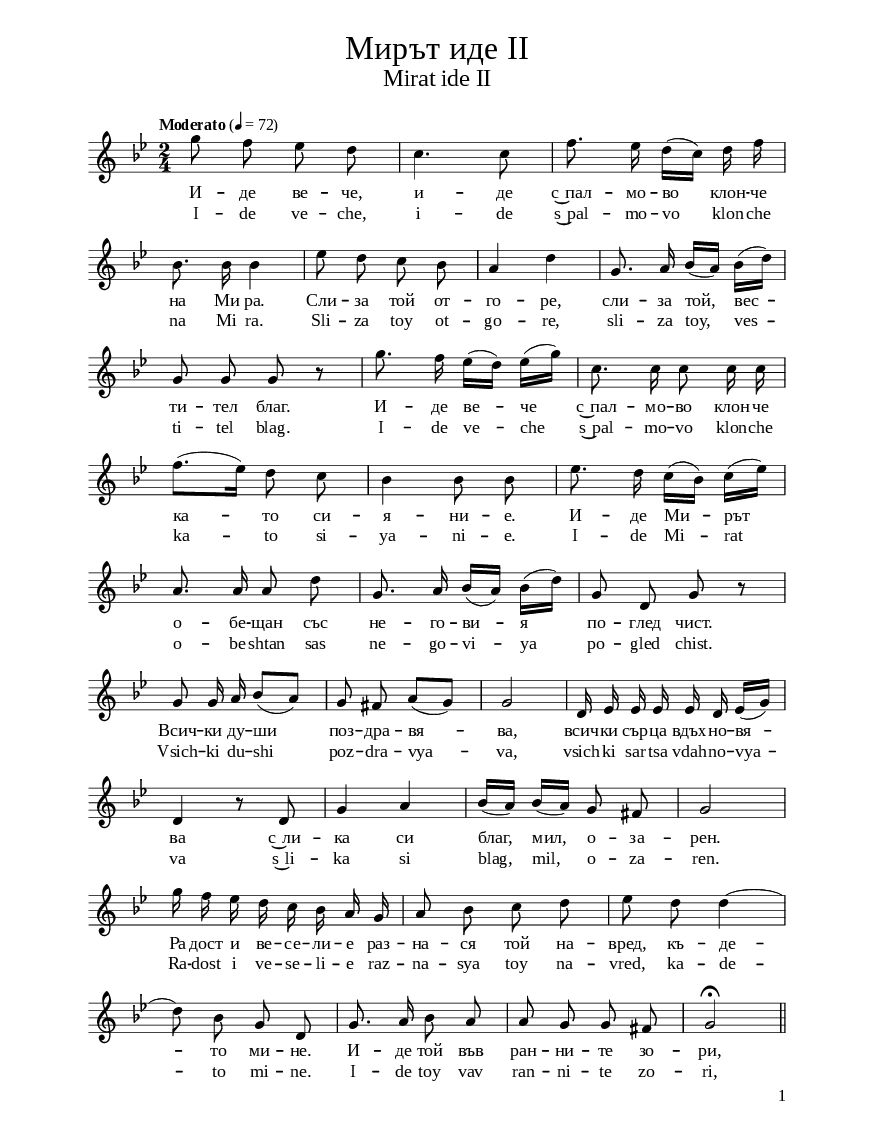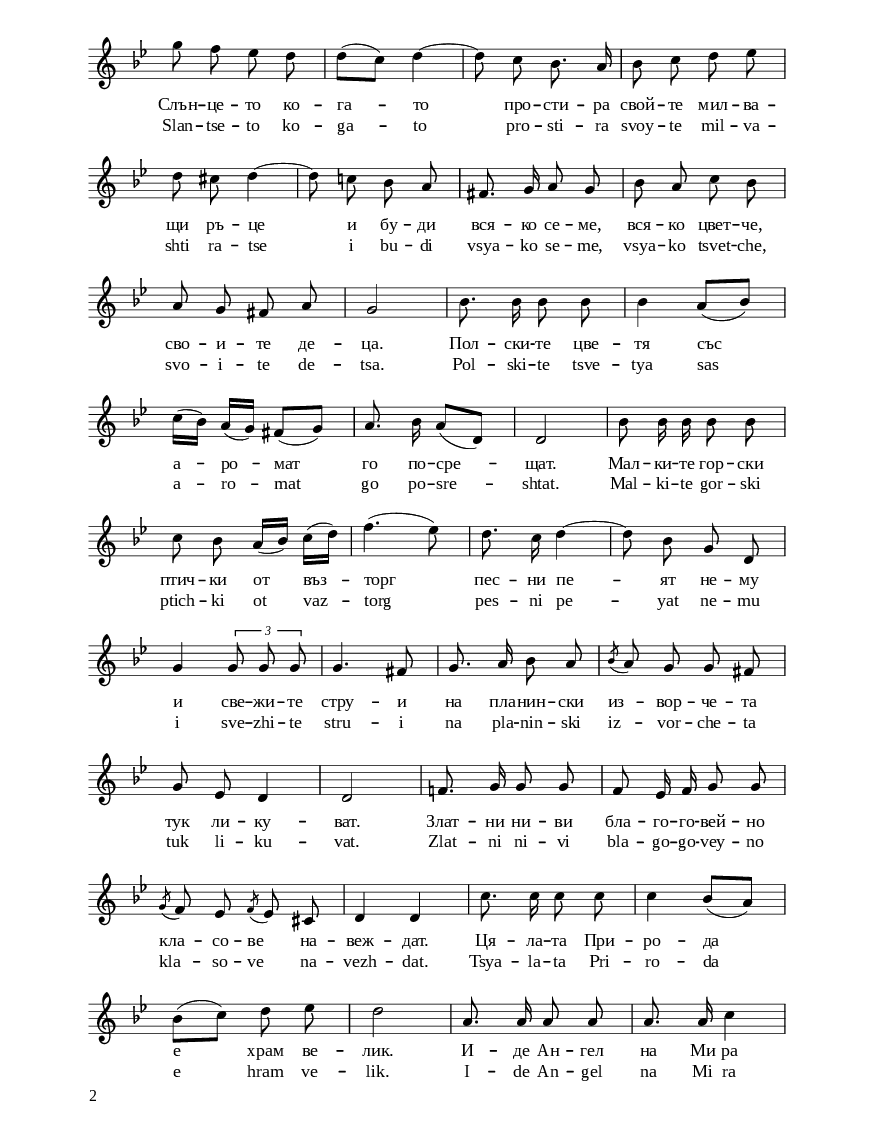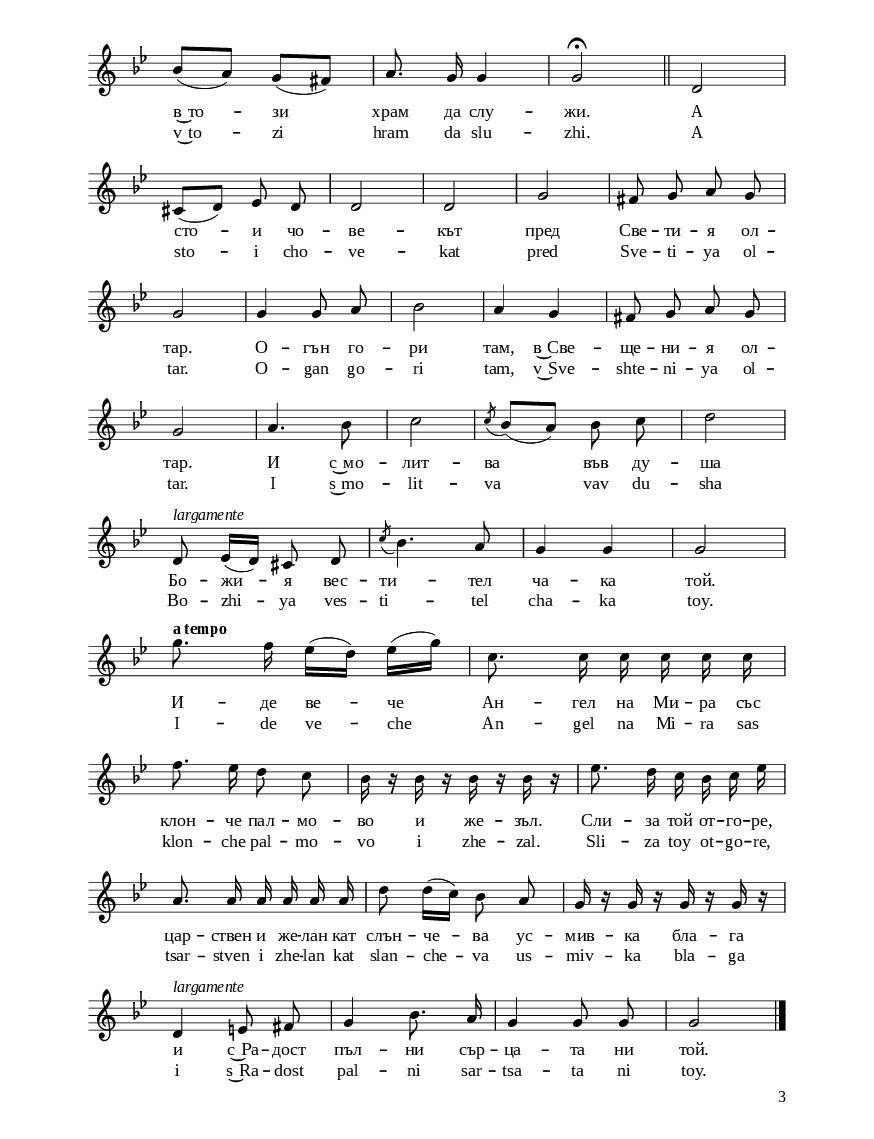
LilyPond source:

\version "2.24.0"

% include paper part and global functions
\include "include/globals.ily"

\bookpart {
  \label #'ref039
  \tocItem \markup " "
  \include "include/bookpart-paper.ily"
  \score {
    \include "include/score-layout.ily"

    \new Voice \relative c' {
      \clef treble
      \key bes \major
      \time 2/4
      \tempoFunc "Moderato" 4 "72"
      \autoBeamOff
      g''8 f ees d | \noBreak
      c4. c8 | \noBreak
      f8. ees16 d([c]) d f | \break

      bes,8. bes16 bes4 | \noBreak
      ees8 d c bes | \noBreak
      a4 d | \noBreak
      g,8. a16 bes([a]) bes ([d]) | \break

      g,8 g g r | \noBreak
      g'8. f16 ees([d]) ees([g]) | \noBreak
      c,8. c16 c8 c16 c | \break

      f8.([ees16]) d8 c | \noBreak
      bes4 bes8 bes | \noBreak
      ees8. d16 c([bes]) c([ees]) | \break

      a,8. a16 a8 d | \noBreak
      g,8. a16 bes([a]) bes([d]) | \noBreak
      g,8 d g r | \break

      g8 g16 a bes8([a]) | \noBreak
      g fis a([g]) | \noBreak
      g2 | \noBreak
      d16 ees ees ees ees d ees([g]) | \break

      d4 r8 d | \noBreak
      g4 a | \noBreak
      bes16 ([a]) bes ([a]) g8 fis | \noBreak
      g2 | \break

      g'16 f ees d c bes a g | \noBreak
      a8 bes c d | \noBreak
      ees d d4~ | \break

      d8 bes g d | \noBreak
      g8. a16 bes8 a | \noBreak
      a g g fis | \noBreak
      g2\fermata | \bar "||" \break

      g'8 f ees d | \noBreak
      d([c]) d4~ | \noBreak
      d8 c bes8. a16 | \noBreak
      bes8 c d ees | \break

      d cis d4~ | \noBreak
      d8 c! bes a | \noBreak
      fis8. g16 a8 g | \noBreak
      bes a c bes | \break

      a g fis a | \noBreak
      g2 | \noBreak
      bes8. bes16 bes8 bes | \noBreak
      bes4 a8([bes]) | \break

      c16([bes]) a([g]) fis8([g]) | \noBreak
      a8. bes16 a8([d,]) | \noBreak
      d2 | \noBreak
      bes'8 bes16 bes bes8 bes | \break

      c bes a16([bes]) c([d]) | \noBreak
      f4.(ees8) | \noBreak
      d8. c16 d4~ | \noBreak
      d8 bes g d | \break

      g4 \times 2/3 { g8 g g }  | \noBreak
      g4. fis8 | \noBreak
      g8. a16 bes8 a | \noBreak
      \acciaccatura { bes } a g g fis | \break

      g ees d4 | \noBreak
      d2 | \noBreak
      f!8. g16 g8 g | \noBreak
      f ees16 f g8 g | \break

      \acciaccatura { g } f ees \acciaccatura { f } ees  cis | \noBreak
      d4 d | \noBreak
      c'8. c16 c8 c | \noBreak
      c4 bes8([a]) | \break

      bes([c]) d ees | \noBreak
      d2 | \noBreak
      a8. a16 a8 a | \noBreak
      a8. a16 c4 | \break

      bes8([a]) g([fis]) | \noBreak
      a8. g16 g4
      g2\fermata \bar "||" | \noBreak
      d2 \break

      cis8([d]) ees d | \noBreak
      d2 | \noBreak
      d | \noBreak
      g | \noBreak
      fis8 g a g | \break

      g2 | \noBreak
      g4 g8 a | \noBreak
      bes2 | \noBreak
      a4 g | \noBreak
      fis8 g a g | \break

      g2 | \noBreak
      a4. bes8 | \noBreak
      c2 | \noBreak
      \acciaccatura { c8 } bes([a]) bes c | \noBreak
      d2 | \break

      d,8^\markup{ \italic { largamente } } ees16([d]) cis8 d | \noBreak
      \acciaccatura { c' } bes4. a8 | \noBreak
      g4 g | \noBreak
      g2 | \break

      \tempo "a tempo" g'8. f16 ees([d]) ees([g]) | \noBreak
      c,8. c16 c c c c | \break

      f8. ees16 d8 c | \noBreak
      bes16 r bes r bes r bes r | \noBreak
      ees8. d16 c bes c ees | \break

      a,8. a16 a a a a | \noBreak
      d8 d16([c]) bes8 a | \noBreak
      g16 r g r g r g r | \break

      d4^\markup{ \italic { largamente } } e8 fis | \noBreak
      g4 bes8. a16 | \noBreak
      g4 g8 g | \noBreak
      g2 \bar "|."
    }

    \addlyrics {
      И -- де ве -- че, | и -- де | "с~пал" -- мо -- во клон -- че |
      на Ми ра. | Сли -- за той от -- | го -- ре, | сли -- за той, вес -- |
      ти -- тел благ. | И -- де ве -- че | "с~пал" -- мо -- во клон -- че |
      ка -- то си -- | я -- ни -- е. | И -- де Ми -- рът |
      о -- бе -- щан със | не -- го -- ви -- я | по -- глед чист. |
      Всич -- ки ду -- ши | поз -- дра -- вя -- | ва, | всич -- ки сър -- ца вдъх -- но -- вя -- |
      ва "с~ли" -- | ка си | благ, мил, о -- за -- | рен. |
      Ра -- дост и ве -- се -- ли -- е раз -- | на -- ся той на -- | вред, къ -- де --
      то ми -- не. | И -- де той във  | ран -- ни -- те зо -- | ри, |
      Слън -- це -- то ко -- | га -- то про -- сти -- ра свой -- те мил -- ва -- |
      щи ръ -- це и бу -- ди | вся -- ко се -- ме, | вся -- ко цвет -- че, |
      сво -- и -- те де -- | ца. Пол -- ски -- те цве -- | тя със |
      а -- ро -- мат | го по -- сре -- | щат. Мал -- ки -- те гор -- ски |
      птич -- ки от въз -- | торг | пес -- ни пе -- ят не -- му |
      и све -- жи -- те | стру -- и | на пла -- нин -- ски | из -- вор -- че -- та |
      тук ли -- ку -- | ват. | Злат -- ни ни -- ви | бла -- го -- го -- вей -- но |
      кла -- со -- ве на -- | веж -- дат. | Ця -- ла -- та При -- | ро -- да |
      е храм ве -- | лик. | И -- де Ан -- гел | на Ми ра |
      "в~то" -- зи | храм да слу -- | жи. | А |
      сто -- и чо -- | ве -- | кът | пред | Све -- ти -- я ол -- |
      тар. | О -- гън го -- | ри | там, "в~Све" -- | ще -- ни -- я ол -- |
      тар. | И "с~мо" -- | лит -- | ва във ду -- | ша |
      Бо -- жи -- я вес -- | ти -- тел | ча -- ка | той. |
      И -- де ве -- че | Ан -- гел на Ми -- ра със |
      клон -- че пал -- мо -- | во и же -- зъл. | Сли -- за той от -- го -- ре, |
      цар -- ствен и же -- лан кат | слън -- че -- ва ус -- | мив -- ка бла -- га |
      и "с~Ра" -- дост | пъл -- ни сър -- | ца -- та ни той. |
    }

    \addlyrics {
      I -- de ve -- che, | i -- de | "s~pal" -- mo -- vo klon -- che |
      na Mi ra. | Sli -- za toy ot -- | go -- re, | sli -- za toy, ves -- |
      ti -- tel blag. | I -- de ve -- che | "s~pal" -- mo -- vo klon -- che |
      ka -- to si -- | ya -- ni -- e. | I -- de Mi -- rat |
      o -- be -- shtan sas | ne -- go -- vi -- ya | po -- gled chist. |
      Vsich -- ki du -- shi | poz -- dra -- vya -- | va, | vsich -- ki sar -- tsa vdah -- no -- vya -- |
      va "s~li" -- | ka si | blag, mil, o -- za -- | ren. |
      Ra -- dost i ve -- se -- li -- e raz -- | na -- sya toy na -- | vred, ka -- de --
      to mi -- ne. | I -- de toy vav  | ran -- ni -- te zo -- | ri, |
      Slan -- tse -- to ko -- | ga -- to pro -- sti -- ra svoy -- te mil -- va -- |
      shti ra -- tse i bu -- di | vsya -- ko se -- me, | vsya -- ko tsvet -- che, |
      svo -- i -- te de -- | tsa. Pol -- ski -- te tsve -- | tya sas |
      a -- ro -- mat | go po -- sre -- | shtat. Mal -- ki -- te gor -- ski |
      ptich -- ki ot vaz -- | torg | pes -- ni pe -- yat ne -- mu |
      i sve -- zhi -- te | stru -- i | na pla -- nin -- ski | iz -- vor -- che -- ta |
      tuk li -- ku -- | vat. | Zlat -- ni ni -- vi | bla -- go -- go -- vey -- no |
      kla -- so -- ve na -- | vezh -- dat. | Tsya -- la -- ta Pri -- | ro -- da |
      e hram ve -- | lik. | I -- de An -- gel | na Mi ra |
      "v~to" -- zi | hram da slu -- | zhi. | A |
      sto -- i cho -- | ve -- | kat | pred | Sve -- ti -- ya ol -- |
      tar. | O -- gan go -- | ri | tam, "v~Sve" -- | shte -- ni -- ya ol -- |
      tar. | I "s~mo" -- | lit -- | va vav du -- | sha |
      Bo -- zhi -- ya ves -- | ti -- tel | cha -- ka | toy. |
      I -- de ve -- che | An -- gel na Mi -- ra sas |
      klon -- che pal -- mo -- | vo i zhe -- zal. | Sli -- za toy ot -- go -- re, |
      tsar -- stven i zhe -- lan kat | slan -- che -- va us -- | miv -- ka bla -- ga |
      i "s~Ra" -- dost | pal -- ni sar -- | tsa -- ta ni toy. |
    }
    \header {
      title = \titleFunc "Мирът иде II" "Mirat ide II"
    }

    \midi{}

  } % score
  %\markup \dc-two "D.C." "con repitione"

  \pageBreak

  % include foreign translation(s) of the song
  \version "2.24.1"

\markup \fill-line { \fontsize #deTitleFontSize "Der Frieden kommt" }
\markup \null
\markup \null
\markup \fontsize #deCoupletFontSize {
    \hspace #5
    \override #`(baseline-skip . ,deCoupletBaselineSkip)
  \column {

 \line { " "Er kommt schon, er kommt, mit dem Palmzweigchen des Friedens. }

 \line { " "Er kommt von oben herab, er kommt herab, der gütige Bote. }

 \line { " "Er kommt mit dem Palmzweigchen, }

 \line { " "wie ein Schein. }

 \line { " "Er kommt, der versprochene Frieden }

 \line { " "mit seinem reinen Blick. }

  \line { " "}

 \line { " "Er begrüßt alle Seelen, }

 \line { " "inspiriert alle Herzen }

 \line { " "mit seinem gütigen, lieben, erleuchteten Antlitz. }

 \line { " "Freude und Wonne verbreitet er überall, }

 \line { " "wo er vorbeiläuft. }

 \line { " "Er kommt in der frühen Morgenröte, }

 \line { " "wenn die Sonne ihre streichelnden Hände ausstreckt }

 \line { " "und jeden Samen, jede Blume – ihre Kinder – erweckt. }

 \line { " "Die Feldblumen heißen ihn mit einem Duft willkommen. }
  \line { " "}

 \line { " "Die kleinen Waldvögel }

 \line { " "singen ihm Lieder vor Begeisterung, }

 \line { " "und die frischen Wasserstrahlen der kleinen Gebirgsquellen jauchzen. }

 \line { " "Goldene Felder neigen ehrfurchtsvoll Weizenähren. }

 \line { " "Die ganze Natur ist ein großer Tempel. }

 \line { " "Es kommt ein Engel des Friedens, um in diesem Tempel zu dienen. }
  \line { " "}

 \line { " "Und der Mensch steht vor dem heiligen Altar. }

 \line { " "Das Feuer brennt dort auf dem heiligen Altar. }

 \line { " "Und mit einem Gebet in der Seele erwartet er }

 \line { " "den göttlichen Boten. }
  \line { " "}

 \line { " "Es kommt schon der Engel des Friedens }

 \line { " "mit einem Palmzweigchen und mit dem Zepter. }

 \line { " "Er kommt von oben herab }

 \line { " "majestätisch und erwünscht, }

 \line { " "wie ein gütiges Sonnenlächeln }

 \line { " "und mit Freude erfüllt er unsere Herzen. }

  }
}


} % bookpart
